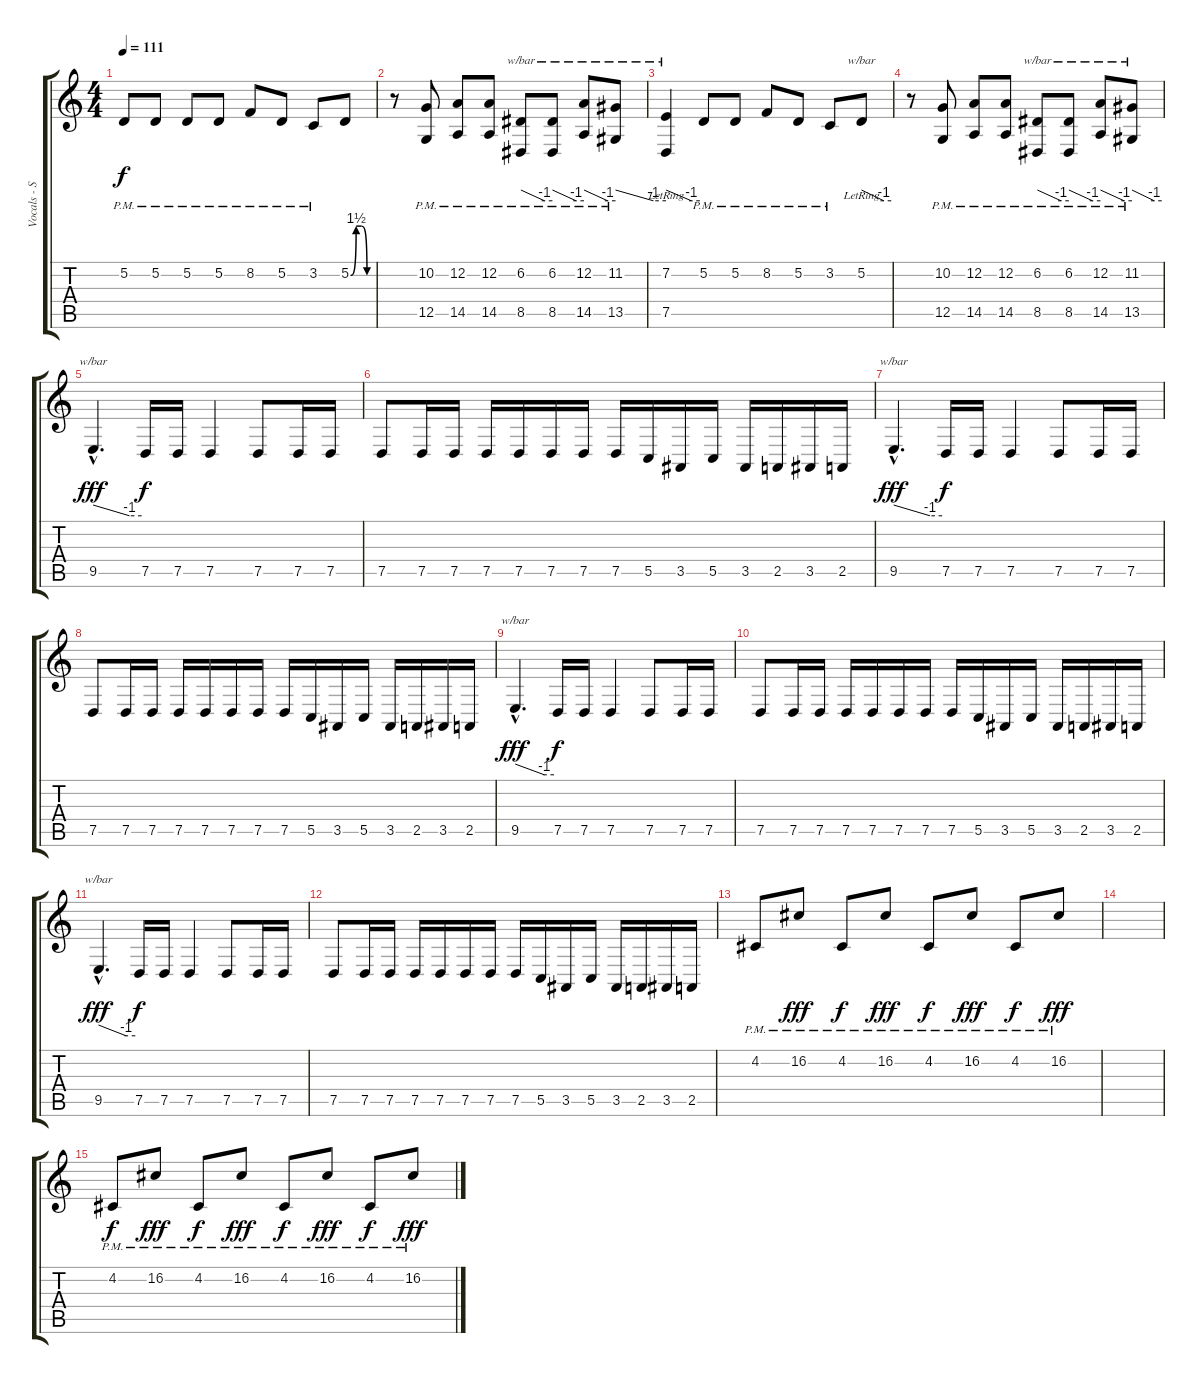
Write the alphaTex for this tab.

\track ("Vocals - Serj and Daron" "Vocals - S") {instrument lead6voice}
\staff {score tabs}
\tuning (D4 A3 F3 C3 G2 C2) {hide}
\ts (4 4)
\tempo 111
\clef g2
\ks c
5.2{pm}.8{dy f} 5.2{pm}.8 5.2{pm}.8 5.2{pm}.8 8.2{pm}.8 5.2{pm}.8 3.2{pm}.8 5.2{be (custom 0 0 15 6 30 6 45 0 60 0)}.8 |
r.8 (10.2{pm} 12.5).8 (12.2{pm} 14.5).8 (12.2{pm} 14.5).8 (6.2{pm} 8.5).8{tbe (custom default 0 0 45 -4 60 -4)} (6.2{pm} 8.5).8{tbe (custom default 0 0 45 -4 60 -4)} (12.2{pm} 14.5).8{tbe (custom default 0 0 45 -4 60 -4)} (11.2{pm} 13.5).8{tbe (custom default 0 0 45 -4 60 -4)} |
(7.2{lr} 7.5).4{tbe (custom default 0 0 45 -4 60 -4)} 5.2{pm}.8 5.2{pm}.8 8.2{pm}.8 5.2{pm}.8 3.2{pm}.8 5.2{lr}.8{tbe (custom default 0 0 45 -4 60 -4)} |
r.8 (10.2{pm} 12.5).8 (12.2{pm} 14.5).8 (12.2{pm} 14.5).8 (6.2{pm} 8.5).8{tbe (custom default 0 0 45 -4 60 -4)} (6.2{pm} 8.5).8{tbe (custom default 0 0 45 -4 60 -4)} (12.2{pm} 14.5).8{tbe (custom default 0 0 45 -4 60 -4)} (11.2{pm} 13.5).8{tbe (custom default 0 0 45 -4 60 -4)} |
9.5{hac}.4{d tbe (custom default 0 0 45 -4 60 -4) dy fff} 7.5.16{dy f} 7.5.16 7.5.4 7.5.8 7.5.16 7.5.16 |
7.5.8 7.5.16 7.5.16 7.5.16 7.5.16 7.5.16 7.5.16 7.5.16 5.5.16 3.5.16 5.5.16 3.5.16 2.5.16 3.5.16 2.5.16 |
9.5{hac}.4{d tbe (custom default 0 0 45 -4 60 -4) dy fff} 7.5.16{dy f} 7.5.16 7.5.4 7.5.8 7.5.16 7.5.16 |
7.5.8 7.5.16 7.5.16 7.5.16 7.5.16 7.5.16 7.5.16 7.5.16 5.5.16 3.5.16 5.5.16 3.5.16 2.5.16 3.5.16 2.5.16 |
9.5{hac}.4{d tbe (custom default 0 0 45 -4 60 -4) dy fff} 7.5.16{dy f} 7.5.16 7.5.4 7.5.8 7.5.16 7.5.16 |
7.5.8 7.5.16 7.5.16 7.5.16 7.5.16 7.5.16 7.5.16 7.5.16 5.5.16 3.5.16 5.5.16 3.5.16 2.5.16 3.5.16 2.5.16 |
9.5{hac}.4{d tbe (custom default 0 0 45 -4 60 -4) dy fff} 7.5.16{dy f} 7.5.16 7.5.4 7.5.8 7.5.16 7.5.16 |
7.5.8 7.5.16 7.5.16 7.5.16 7.5.16 7.5.16 7.5.16 7.5.16 5.5.16 3.5.16 5.5.16 3.5.16 2.5.16 3.5.16 2.5.16 |
4.2{pm}.8 16.2{pm}.8{dy fff} 4.2{pm}.8{dy f} 16.2{pm}.8{dy fff} 4.2{pm}.8{dy f} 16.2{pm}.8{dy fff} 4.2{pm}.8{dy f} 16.2{pm}.8{dy fff} |
|
4.2{pm}.8{dy f} 16.2{pm}.8{dy fff} 4.2{pm}.8{dy f} 16.2{pm}.8{dy fff} 4.2{pm}.8{dy f} 16.2{pm}.8{dy fff} 4.2{pm}.8{dy f} 16.2{pm}.8{dy fff}
